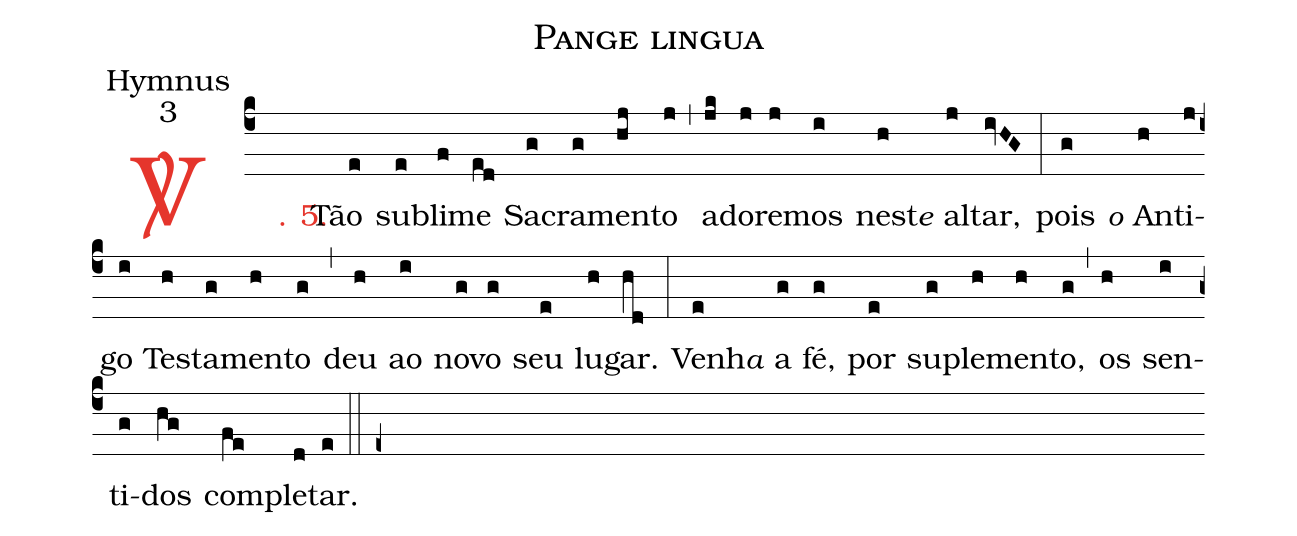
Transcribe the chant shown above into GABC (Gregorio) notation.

name: Pange lingua;
office-part: Hymnus;
mode: 3;
%%
(c4)

<c><sp>V/</sp>. 5.</c>() Tão(e) su(e)bli(f)me(ed) Sa(g)cra(g)men(hj)to(j) (,) a(jk)do(j)re(j)mos(i) nes(h)t<e>e</e> al(j)tar,(ivHG) (:) pois(g) <e>o</e> An(h)ti(j)go(i) Tes(h)ta(g)men(h)to(g) (,) deu(h) ao(i) no(g)vo(g) seu(e) lu(h)gar.(hd) (:) Ve(e)nh<e>a</e> a(g) fé,(g) por(e) su(g)ple(h)men(h)to,(g) (,) os(h) sen(i)ti(g)dos(hg) com(fe)ple(d)tar.(e)

(::)

(e+)
